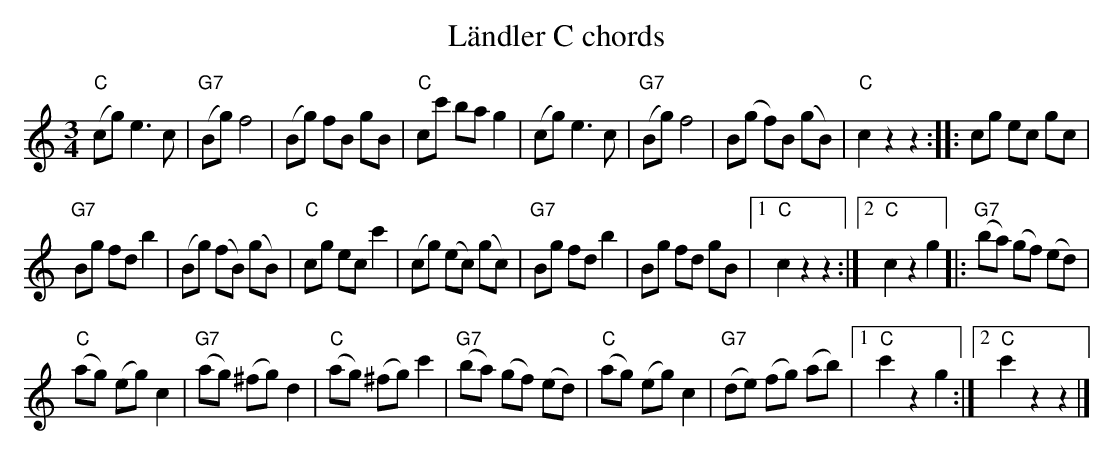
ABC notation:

X:1
T: Ländler C chords
M:3/4
L:1/8
K:C %%MIDI gchordon
("C"cg) e3c | ("G7"Bg) f4 | (Bg) fB gB | "C"cc' ba g2 | (cg) e3c | ("G7"Bg) f4 | B(g f)B (gB) | "C"c2z2z2 :: cg ec gc |
"G7"Bg fd b2 | (Bg) (fB) (gB) | "C"cg ec c'2 | (cg) (ec) (gc) | "G7"Bg fd b2 | Bg fd gB |1 "C"c2z2z2 :|2 "C"c2z2g2 |: ("G7"ba) (gf) (ed) |
("C"ag) (eg) c2 | ("G7"ag) (^fg) d2 | ("C"ag) (^fg) c'2 | ("G7"ba) (gf) (ed) | ("C"ag) (eg) c2 | ("G7"de) (fg) (ab) |1 "C"c'2z2g2 :|2 "C"c'2 z2z2 |]
